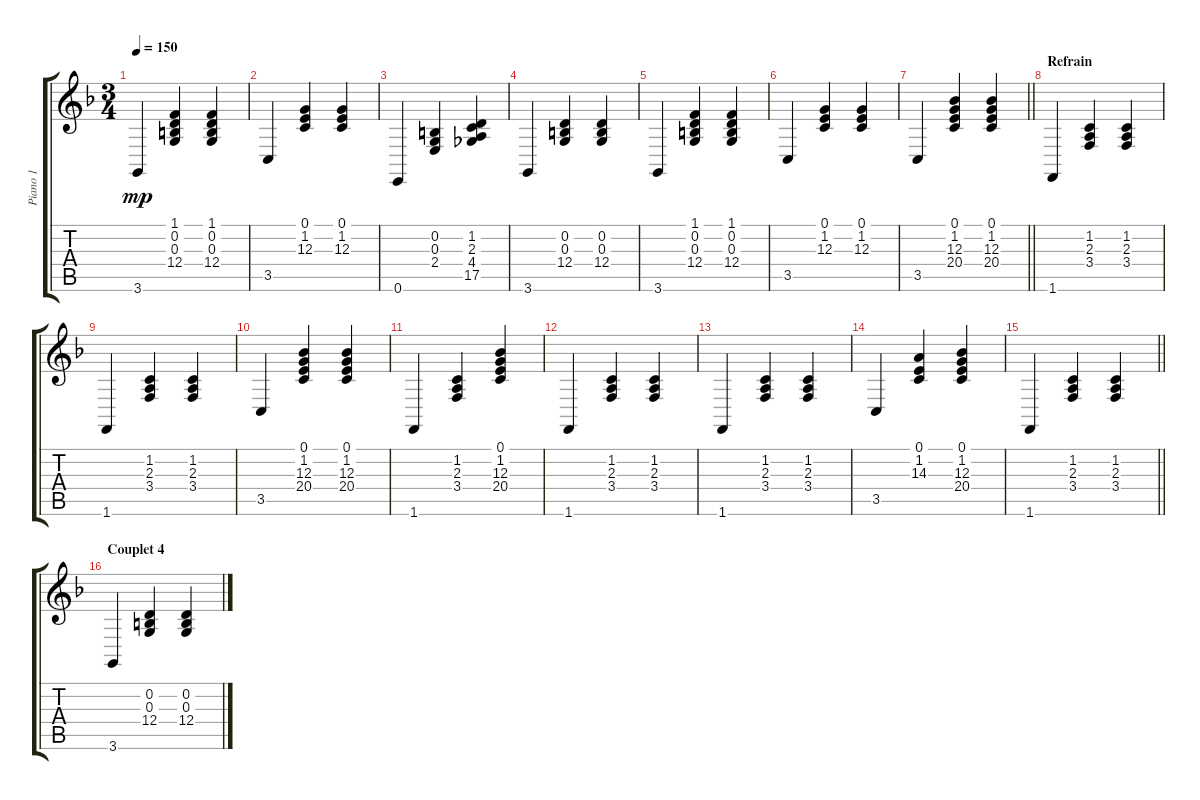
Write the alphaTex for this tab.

\track ("Piano 1" "Piano 1") {instrument acousticgrandpiano}
\staff {score tabs}
\tuning (E4 B3 G3 D3 A2 E2) {hide}
\ts (3 4)
\tempo 150
\clef g2
\ks f
3.6.4{dy mp} (1.1 0.2 0.3 12.4).4 (1.1 0.2 0.3 12.4).4 |
3.5.4 (0.1 1.2 12.3).4 (0.1 1.2 12.3).4 |
0.6.4 (0.2 0.3 2.4).4 (1.2 2.3 4.4 17.5).4 |
3.6.4 (0.2 0.3 12.4).4 (0.2 0.3 12.4).4 |
3.6.4 (1.1 0.2 0.3 12.4).4 (1.1 0.2 0.3 12.4).4 |
3.5.4 (0.1 1.2 12.3).4 (0.1 1.2 12.3).4 |
\barLineRight lightlight
3.5.4 (0.1 1.2 12.3 20.4).4 (0.1 1.2 12.3 20.4).4 |
\section ("" "Refrain")
1.6.4 (1.2 2.3 3.4).4 (1.2 2.3 3.4).4 |
1.6.4 (1.2 2.3 3.4).4 (1.2 2.3 3.4).4 |
3.5.4 (0.1 1.2 12.3 20.4).4 (0.1 1.2 12.3 20.4).4 |
1.6.4 (1.2 2.3 3.4).4 (0.1 1.2 12.3 20.4).4 |
1.6.4 (1.2 2.3 3.4).4 (1.2 2.3 3.4).4 |
1.6.4 (1.2 2.3 3.4).4 (1.2 2.3 3.4).4 |
3.5.4 (0.1 1.2 14.3).4 (0.1 1.2 12.3 20.4).4 |
\barLineRight lightlight
1.6.4 (1.2 2.3 3.4).4 (1.2 2.3 3.4).4 |
\section ("" "Couplet 4")
3.6.4 (0.2 0.3 12.4).4 (0.2 0.3 12.4).4
